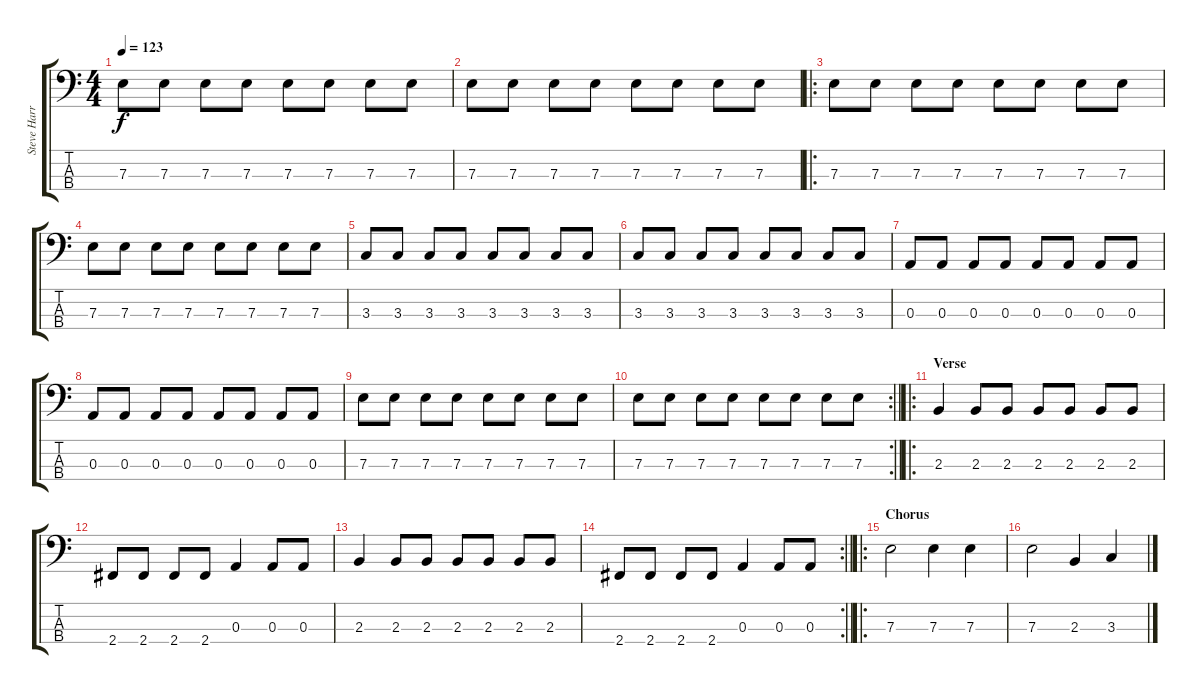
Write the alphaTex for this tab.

\track ("Steve Harris" "Steve Harr") {instrument electricbassfinger}
\staff {score tabs}
\tuning (G2 D2 A1 E1) {hide}
\ts (4 4)
\tempo 123
\clef f4
\ks c
7.3.8{dy f} 7.3.8 7.3.8 7.3.8 7.3.8 7.3.8 7.3.8 7.3.8 |
7.3.8 7.3.8 7.3.8 7.3.8 7.3.8 7.3.8 7.3.8 7.3.8 |
\ro
7.3.8{instrument electricbassfinger} 7.3.8 7.3.8 7.3.8 7.3.8 7.3.8 7.3.8 7.3.8 |
7.3.8 7.3.8 7.3.8 7.3.8 7.3.8 7.3.8 7.3.8 7.3.8 |
3.3.8 3.3.8 3.3.8 3.3.8 3.3.8 3.3.8 3.3.8 3.3.8 |
3.3.8 3.3.8 3.3.8 3.3.8 3.3.8 3.3.8 3.3.8 3.3.8 |
0.3.8 0.3.8 0.3.8 0.3.8 0.3.8 0.3.8 0.3.8 0.3.8 |
0.3.8 0.3.8 0.3.8 0.3.8 0.3.8 0.3.8 0.3.8 0.3.8 |
7.3.8 7.3.8 7.3.8 7.3.8 7.3.8 7.3.8 7.3.8 7.3.8 |
\rc 2
\barLineRight lightlight
7.3.8 7.3.8 7.3.8 7.3.8 7.3.8 7.3.8 7.3.8 7.3.8 |
\ro
\section ("" "Verse")
2.3.4 2.3.8 2.3.8 2.3.8 2.3.8 2.3.8 2.3.8 |
2.4.8 2.4.8 2.4.8 2.4.8 0.3.4 0.3.8 0.3.8 |
2.3.4 2.3.8 2.3.8 2.3.8 2.3.8 2.3.8 2.3.8 |
\rc 2
\barLineRight lightlight
2.4.8 2.4.8 2.4.8 2.4.8 0.3.4 0.3.8 0.3.8 |
\ro
\section ("" "Chorus")
7.3.2 7.3.4 7.3.4 |
7.3.2 2.3.4 3.3.4
